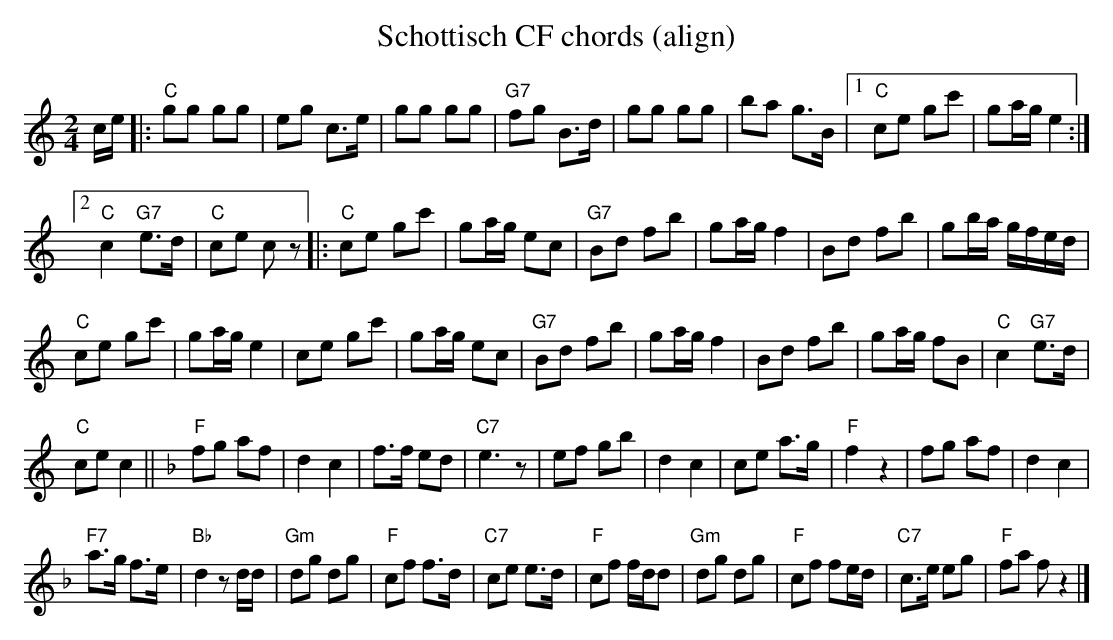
X:1
T: Schottisch CF chords (align)
M:2/4
L:1/8
K:C %%MIDI gchordon
c/e/ |: "C"gg gg | eg c>e | gg gg | "G7"fg B>d | gg gg | ba  g>B |1 "C"ce gc' |  \
ga/g/ e2 :|2
 "C"c2"G7"e>d | "C"ce cz |: "C"ce gc' | ga/g/ ec | "G7"Bd fb | ga/g/f2 | Bd fb | \
gb/a/ g/f/e/d/ |
 "C"ce gc' | ga/g/e2 | ce gc' | ga/g/ ec | "G7"Bd fb | ga/g/f2 | Bd fb | \
ga/g/ fB | "C"c2"G7"e>d |
 "C"ce c2 || [K:F] "F"fg af | d2c2 | f>f ed | "C7"e3z | ef gb | \
d2c2 | ce a>g | "F"f2z2 | fg af | d2c2 |
 "F7"a>g f>e | "Bb"d2zd/d/ | "Gm"dg dg | \
"F"cf f>d | "C7"ce e>d | "F"cf f/d/d | "Gm"dg dg | "F"cf fe/d/ | "C7"c>e eg | "F"fa fz2 |]
